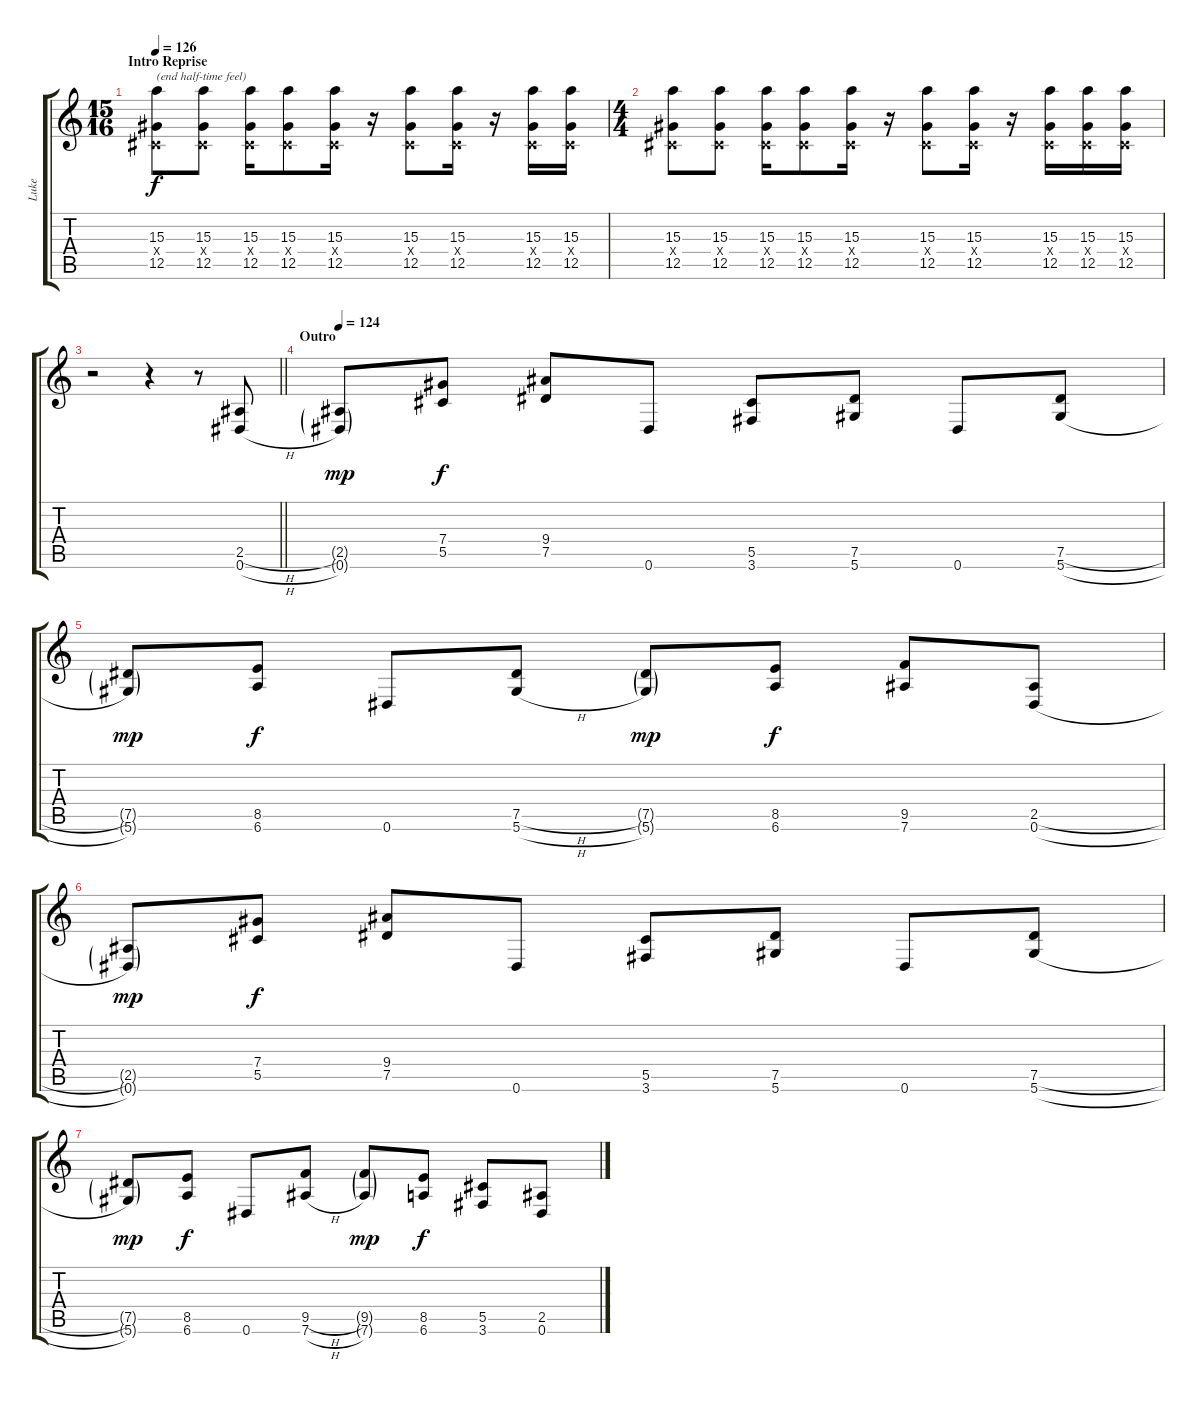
\track ("Luke" "Luke") {instrument overdrivenguitar}
\staff {score tabs}
\tuning (Eb4 Bb3 Gb3 Db3 Ab2 Eb2) {hide}
\ts (15 16)
\section ("" "Intro Reprise")
\tempo 126
\clef g2
\ks c
(15.3 0.4{x} 12.5).8{txt "(end half-time feel)" dy f} (15.3 0.4{x} 12.5).8 (15.3 0.4{x} 12.5).16 (15.3 0.4{x} 12.5).8 (15.3 0.4{x} 12.5).16 r.16 (15.3 0.4{x} 12.5).8 (15.3 0.4{x} 12.5).16 r.16 (15.3 0.4{x} 12.5).16 (15.3 0.4{x} 12.5).16 |
\ts (4 4)
(15.3 0.4{x} 12.5).8 (15.3 0.4{x} 12.5).8 (15.3 0.4{x} 12.5).16 (15.3 0.4{x} 12.5).8 (15.3 0.4{x} 12.5).16 r.16 (15.3 0.4{x} 12.5).8 (15.3 0.4{x} 12.5).16 r.16 (15.3 0.4{x} 12.5).16 (15.3 0.4{x} 12.5).16 (15.3 0.4{x} 12.5).16 |
\barLineRight lightlight
r.2 r.4 r.8 (2.5{h} 0.6{h}).8 |
\section ("" "Outro")
\tempo 124
(2.5{g} 0.6{g}).8{dy mp} (7.4 5.5).8{dy f} (9.4 7.5).8 0.6.8 (5.5 3.6).8 (7.5 5.6).8 0.6.8 (7.5{h} 5.6{h}).8 |
(7.5{g} 5.6{g}).8{dy mp} (8.5 6.6).8{dy f} 0.6.8 (7.5{h} 5.6{h}).8 (7.5{g} 5.6{g}).8{dy mp} (8.5 6.6).8{dy f} (9.5 7.6).8 (2.5{h} 0.6{h}).8 |
(2.5{g} 0.6{g}).8{dy mp} (7.4 5.5).8{dy f} (9.4 7.5).8 0.6.8 (5.5 3.6).8 (7.5 5.6).8 0.6.8 (7.5{h} 5.6{h}).8 |
(7.5{g} 5.6{g}).8{dy mp} (8.5 6.6).8{dy f} 0.6.8 (9.5{h} 7.6{h}).8 (9.5{g} 7.6{g}).8{dy mp} (8.5 6.6).8{dy f} (5.5 3.6).8 (2.5{h} 0.6{h}).8
